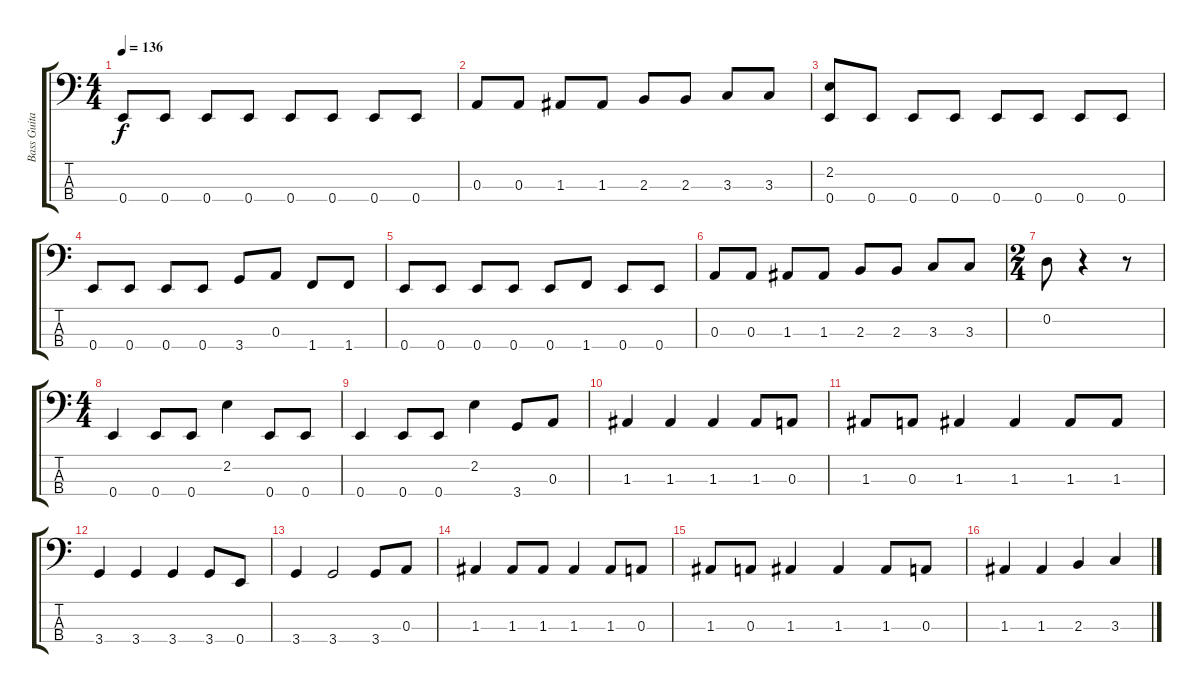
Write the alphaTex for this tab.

\track ("Bass Guitar" "Bass Guita") {instrument electricbasspick}
\staff {score tabs}
\tuning (G2 D2 A1 E1) {hide}
\ts (4 4)
\tempo 136
\clef f4
\ks c
0.4.8{dy f} 0.4.8 0.4.8 0.4.8 0.4.8 0.4.8 0.4.8 0.4.8 |
0.3.8 0.3.8 1.3.8 1.3.8 2.3.8 2.3.8 3.3.8 3.3.8 |
(2.2 0.4).8 0.4.8 0.4.8 0.4.8 0.4.8 0.4.8 0.4.8 0.4.8 |
0.4.8 0.4.8 0.4.8 0.4.8 3.4.8 0.3.8 1.4.8 1.4.8 |
0.4.8 0.4.8 0.4.8 0.4.8 0.4.8 1.4.8 0.4.8 0.4.8 |
0.3.8 0.3.8 1.3.8 1.3.8 2.3.8 2.3.8 3.3.8 3.3.8 |
\ts (2 4)
0.2.8 r.4 r.8 |
\ts (4 4)
0.4.4 0.4.8 0.4.8 2.2.4 0.4.8 0.4.8 |
0.4.4 0.4.8 0.4.8 2.2.4 3.4.8 0.3.8 |
1.3.4 1.3.4 1.3.4 1.3.8 0.3.8 |
1.3.8 0.3.8 1.3.4 1.3.4 1.3.8 1.3.8 |
3.4.4 3.4.4 3.4.4 3.4.8 0.4.8 |
3.4.4 3.4.2 3.4.8 0.3.8 |
1.3.4 1.3.8 1.3.8 1.3.4 1.3.8 0.3.8 |
1.3.8 0.3.8 1.3.4 1.3.4 1.3.8 0.3.8 |
1.3.4 1.3.4 2.3.4 3.3.4
